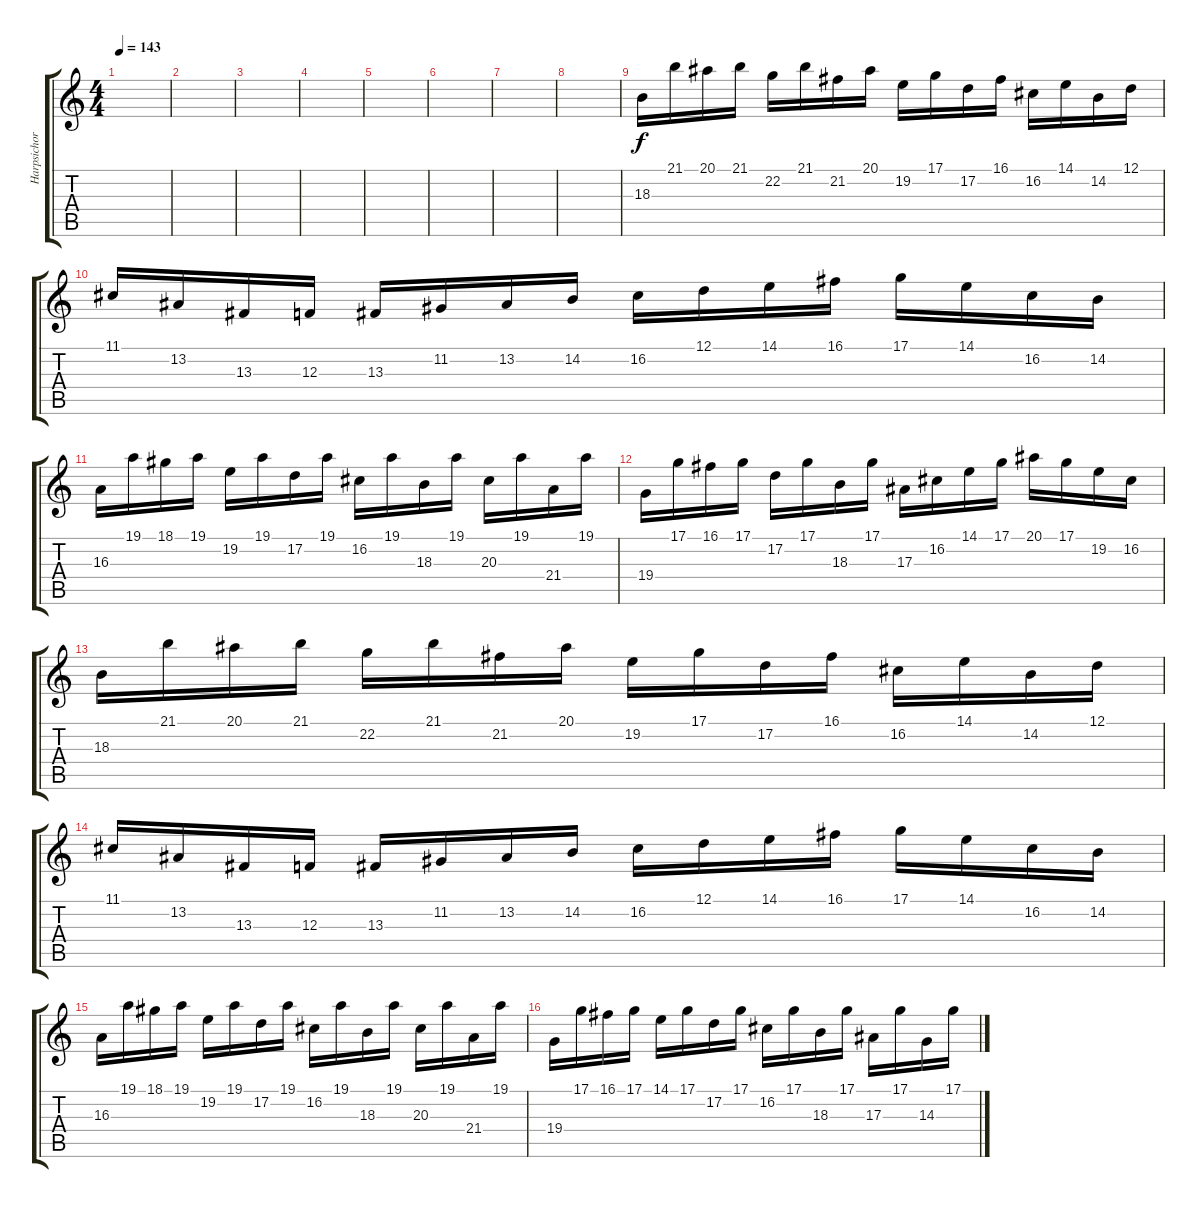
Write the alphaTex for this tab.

\track ("Harpsichord" "Harpsichor") {instrument harpsichord}
\staff {score tabs}
\tuning (D4 A3 F3 C3 G2 D2) {hide}
\ts (4 4)
\tempo 143
\clef g2
\ks c
|
|
|
|
|
|
|
|
18.3.16 21.1.16 20.1.16 21.1.16 22.2.16 21.1.16 21.2.16 20.1.16 19.2.16 17.1.16 17.2.16 16.1.16 16.2.16 14.1.16 14.2.16 12.1.16 |
11.1.16 13.2.16 13.3.16 12.3.16 13.3.16 11.2.16 13.2.16 14.2.16 16.2.16 12.1.16 14.1.16 16.1.16 17.1.16 14.1.16 16.2.16 14.2.16 |
16.3.16 19.1.16 18.1.16 19.1.16 19.2.16 19.1.16 17.2.16 19.1.16 16.2.16 19.1.16 18.3.16 19.1.16 20.3.16 19.1.16 21.4.16 19.1.16 |
19.4.16 17.1.16 16.1.16 17.1.16 17.2.16 17.1.16 18.3.16 17.1.16 17.3.16 16.2.16 14.1.16 17.1.16 20.1.16 17.1.16 19.2.16 16.2.16 |
18.3.16 21.1.16 20.1.16 21.1.16 22.2.16 21.1.16 21.2.16 20.1.16 19.2.16 17.1.16 17.2.16 16.1.16 16.2.16 14.1.16 14.2.16 12.1.16 |
11.1.16 13.2.16 13.3.16 12.3.16 13.3.16 11.2.16 13.2.16 14.2.16 16.2.16 12.1.16 14.1.16 16.1.16 17.1.16 14.1.16 16.2.16 14.2.16 |
16.3.16 19.1.16 18.1.16 19.1.16 19.2.16 19.1.16 17.2.16 19.1.16 16.2.16 19.1.16 18.3.16 19.1.16 20.3.16 19.1.16 21.4.16 19.1.16 |
19.4.16 17.1.16 16.1.16 17.1.16 14.1.16 17.1.16 17.2.16 17.1.16 16.2.16 17.1.16 18.3.16 17.1.16 17.3.16 17.1.16 14.3.16 17.1.16
